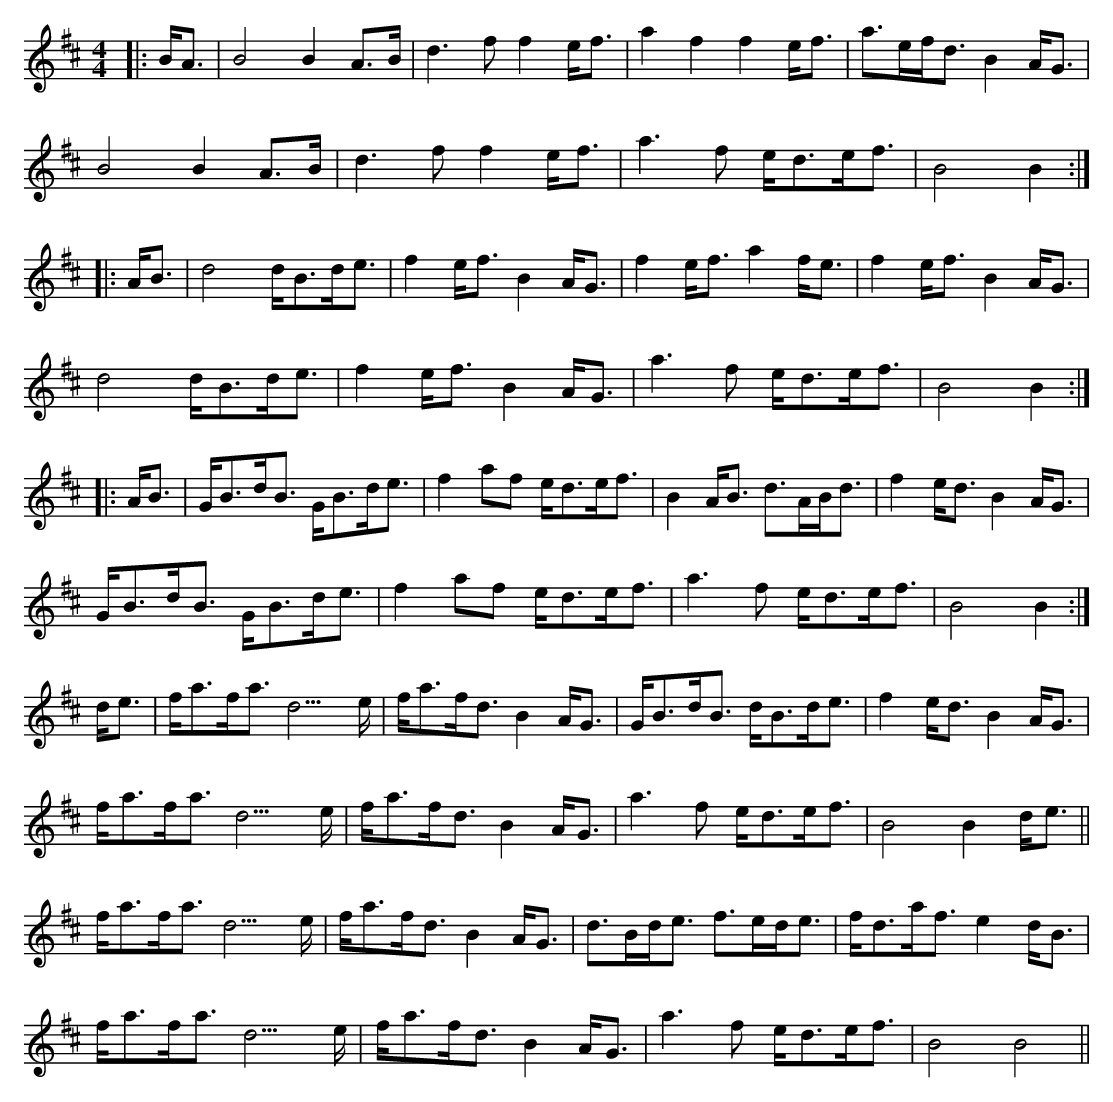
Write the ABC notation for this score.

X:1
M:4/4
K:Bmin
|:B<A|B4 B2A>B|d3f f2e<f|a2f2 f2e<f|a>ef<d B2A<G|
B4 B2A>B|d3f f2e<f|a3f e<de<f|B4 B2:|
|:A<B|d4 d<Bd<e|f2e<f B2A<G|f2e<f a2f<e|f2e<f B2A<G|
d4 d<Bd<e|f2e<f B2A<G|a3f e<de<f|B4 B2:|
|:A<B | G<Bd<B G<Bd<e|f2af e<de<f|B2A<B d>AB<d|f2e<d B2A<G|
G<Bd<B G<Bd<e|f2af e<de<f|a3f e<de<f| B4 B2 :|
d<e|f<af<a d3>e|f<af<d B2A<G|G<Bd<B d<Bd<e|f2e<d B2A<G|
f<af<a d3>e|f<af<d B2A<G | a3f e<de<f | B4 B2 d<e ||
f<af<a d3>e|f<af<d B2A<G | d>Bd<e f>ed<e | f<da<f e2d<B |
f<af<a d3>e|f<af<d B2A<G | a3f e<de<f | B4 B4 ||
